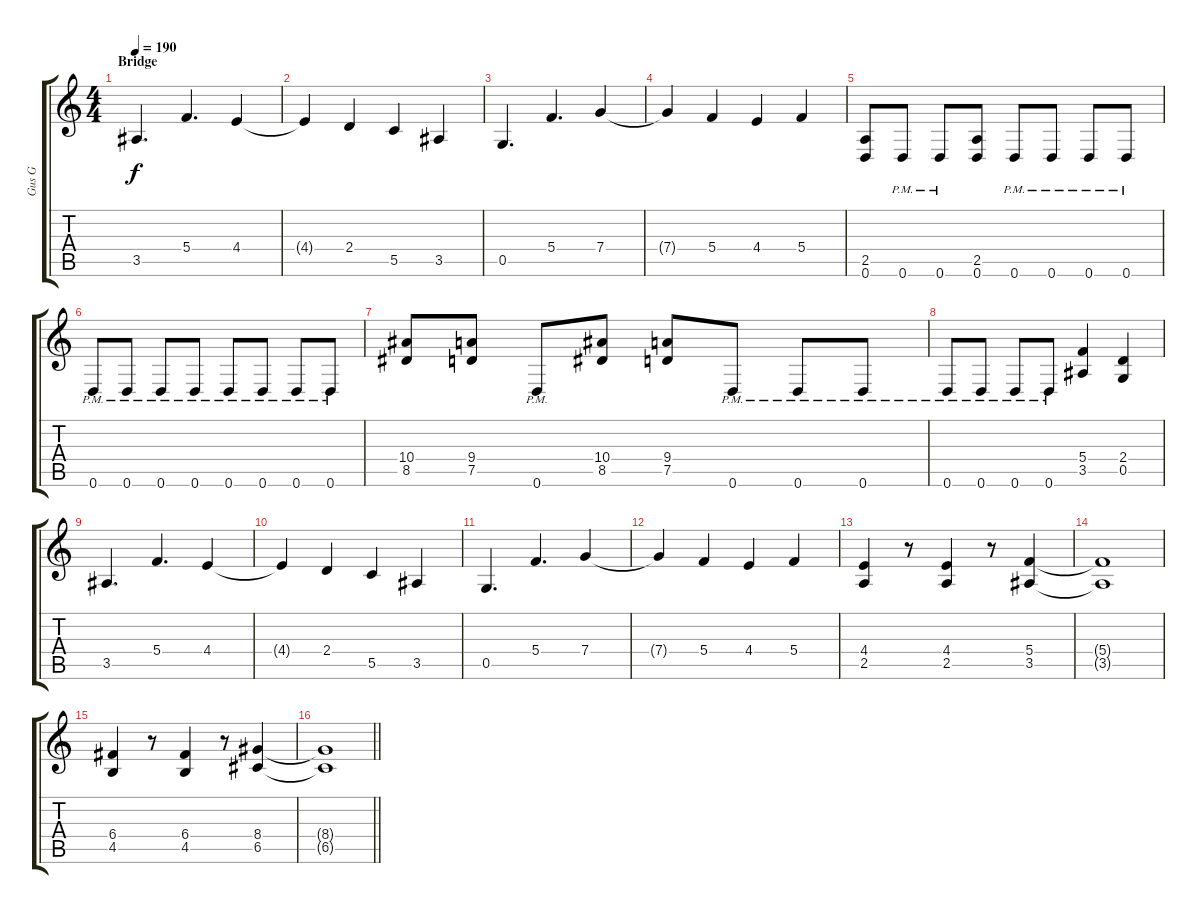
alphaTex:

\track ("Gus G" "Gus G") {instrument distortionguitar}
\staff {score tabs}
\tuning (D4 A3 F3 C3 G2 D2) {hide}
\ts (4 4)
\section ("" "Bridge")
\tempo 190
\clef g2
\ks c
3.5.4{d dy f} 5.4.4{d} 4.4.4 |
4.4{t}.4 2.4.4 5.5.4 3.5.4 |
0.5.4{d} 5.4.4{d} 7.4.4 |
7.4{t}.4 5.4.4 4.4.4 5.4.4 |
(2.5 0.6).8 0.6{pm}.8 0.6{pm}.8 (2.5 0.6).8 0.6{pm}.8 0.6{pm}.8 0.6{pm}.8 0.6{pm}.8 |
0.6{pm}.8 0.6{pm}.8 0.6{pm}.8 0.6{pm}.8 0.6{pm}.8 0.6{pm}.8 0.6{pm}.8 0.6{pm}.8 |
(10.4 8.5).8 (9.4 7.5).8 0.6{pm}.8 (10.4 8.5).8 (9.4 7.5).8 0.6{pm}.8 0.6{pm}.8 0.6{pm}.8 |
0.6{pm}.8 0.6{pm}.8 0.6{pm}.8 0.6{pm}.8 (5.4 3.5).4 (2.4 0.5).4 |
3.5.4{d} 5.4.4{d} 4.4.4 |
4.4{t}.4 2.4.4 5.5.4 3.5.4 |
0.5.4{d} 5.4.4{d} 7.4.4 |
7.4{t}.4 5.4.4 4.4.4 5.4.4 |
(4.4 2.5).4 r.8 (4.4 2.5).4 r.8 (5.4 3.5).4 |
(5.4{t} 3.5{t}).1 |
(6.4 4.5).4 r.8 (6.4 4.5).4 r.8 (8.4 6.5).4 |
\barLineRight lightlight
(8.4{t} 6.5{t}).1
